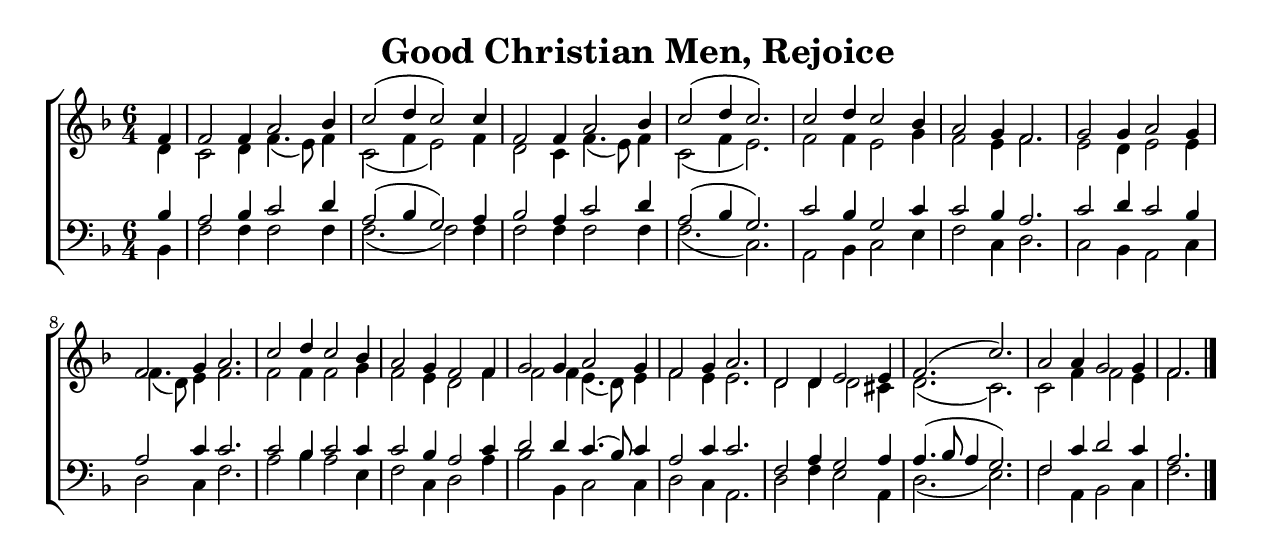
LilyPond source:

%lilypond input 


\version "2.16.2"
#(set-default-paper-size "letter")
#(set-global-staff-size 19)

\header {
  title = "Good Christian Men, Rejoice"
}


\paper {
% 	between-system-space = 0.3\cm
	between-system-padding = 0.3\cm
	after-title-space = 0.05\cm
    indent = 0
% 	ragged-bottom = ##f
% 	ragged-last-bottom = ##f
    %page-breaking = #ly:minimal-breaking
    %page-count = #2
    %system-count = #5

}

\include "deutsch.ly"

ScoreSettings = {
% 	\set Score.skipBars = ##t
% 	\override Staff.VerticalAxisGroup #'minimum-Y-extent = #'(-0 . 0)
% 	\set Staff.midiInstrument = "acoustic grand"
% 	\override Lyrics.VerticalAxisGroup #'minimum-Y-extent = #'(-0 . 0)
	% left-align all rehearsal marks
% 	\override Score.RehearsalMark #'self-alignment-X = #-1
% 	\override Score.RehearsalMark #'padding = #2.8
% 	\override Score.RehearsalMark #'font-size = #1
% 	\override Score.RehearsalMark #'font-shape = #'italic
%
	%\override Score.BarNumber  #'break-visibility = #end-of-line-invisible
	%\set Score.barNumberVisibility = #(every-nth-bar-number-visible 5)
}

GlobalSettings = \notemode
{	
	\key f \major
	\time 6/4
	\partial 4
% 	\autoBeamOff
	\revert Rest #'direction
	\revert MultiMeasureRest #'staff-position
}

dynamik = {}

tempos = {}

sopMusic = \relative c' {
    f4 | f2 f4 a2 b4 | c2 (d4 c2) c4 | f,2 f4 a2 b4 | c2 (d4 c2.) |
    c2 d4 c2 b4 | a2 g4 f2.   | g2 g4 a2 g4 | f2 g4 a2. |
    c2 d4 c2 b4 | a2 g4 f2 f4 | g2 g4 a2 g4 | f2 g4 a2. |
    d,2 d4 e2 e4 | f2. (c'2.)   | a2 a4 g2 g4 | f2. \bar"|."
}

altoMusic = \relative c' {
    d4 | c2 d4 f4. (e8) f4 | c2 (f4 e2) f4 | d2 c4 f4. (e8) f4 | c2 (f4 e2.) |
    f2 f4 e2 g4 | f2 e4 f2. | e2 d4 e2 e4 | f4. (d8) e4 f2. |
    f2 f4 f2 g4 | f2 e4 d2 f4 | f2 f4 e4. (d8) e4 | f2 e4 e2. |
                         % parenthesize natural?
    d2 d4 d2 cis4 | d2. (c2.) | c2 f4 f2 e4 | f2. \bar"|." 
}

tenorMusic = \relative c' {
    b4 | a2 b4 c2 d4 | a2 (b4 g2) a4 | b2 a4 c2 d4 | a2 (b4 g2.) |
    c2 b4 g2 c4 | c2 b4 a2. | c2 d4 c2 b4 | a2 c4 c2. |
    c2 b4 c2 c4 | c2 b4 a2 c4 | d2 d4 c4. (b8) c4 | a2 c4 c2. |
    f,2 a4 g2 a4 | a4. (b8 a4 g2.) | f2 c'4 d2 c4 | a2. \bar"|." 
}

bassMusic = \relative c' {
    b,4 | f'2 f4 f2 f4 | f2. (f2) f4 | f2 f4 f2 f4 | f2. (c2.) |
    a2 b4 c2 e4 | f2 c4 d2. | c2 b4 a2 c4 | d2 c4 f2. |
    a2 b4 a2 e4 | f2 c4 d2 a'4 | b2 b,4 c2 c4 | d2 c4 a2. |
    d2 f4 e2 a,4 | d2. (e2.) | f2 a,4 b2 c4 | f2. \bar"|." 
}

VerseI = \lyricmode
{
  \set stanza = "1"
  Good Christian men rejoice
  With heart and soul and voice!
  Give ye heed to what we say
  Jesus Christ is born today!
  Ox and ass before Him bow
  And He is in the manger now
  Christ is born today!
  Christ is born today!
}

VerseII = \lyricmode
{
  \set stanza = "2"
  Good Christian men, rejoice
  With heart and soul and voice
  Now ye hear of endless bliss
  Jesus Christ was born for this
  He hath ope'd the heav'nly door
  And man is blessed evermore
  Christ was born for this
  Christ was born for this
}

VerseIII = \lyricmode
{
  \set stanza = "3"
  Good Christian men, rejoice
  With heart and soul and voice
  Now ye need not fear the grave:
  Jesus Christ was born to save
  Calls you one and calls you all
  To gain His everlasting hall
  Christ was born to save
  Christ was born to save
}

\score {
  \context ChoirStaff <<
    \ScoreSettings
    \context Staff = women <<
      \dynamik
      \tempos
      \dynamicUp
      \context Voice = sopranos { \voiceOne << \GlobalSettings \sopMusic >> }
      \context Voice = altos { \voiceTwo << \GlobalSettings \altoMusic >> }
      %\set Staff.instrument = \markup { \column { "S" \line {"A"} } }
    >>
    %\context Lyrics = sopranosI \lyricsto sopranos \VerseI
    %\context Lyrics = sopranosII \lyricsto sopranos \VerseII
    %\context Lyrics = sopranosIII \lyricsto sopranos \VerseIII

    \context Staff = men <<
      \clef bass
      \dynamik
      \dynamicDown
      \context Voice = tenors { \voiceOne <<\GlobalSettings \tenorMusic >> }
      \context Voice = basses { \voiceTwo <<\GlobalSettings \bassMusic >> }
      %\set Staff.instrument = \markup { \column { "T" \line {"B"} } }
    >>
  >>
}

